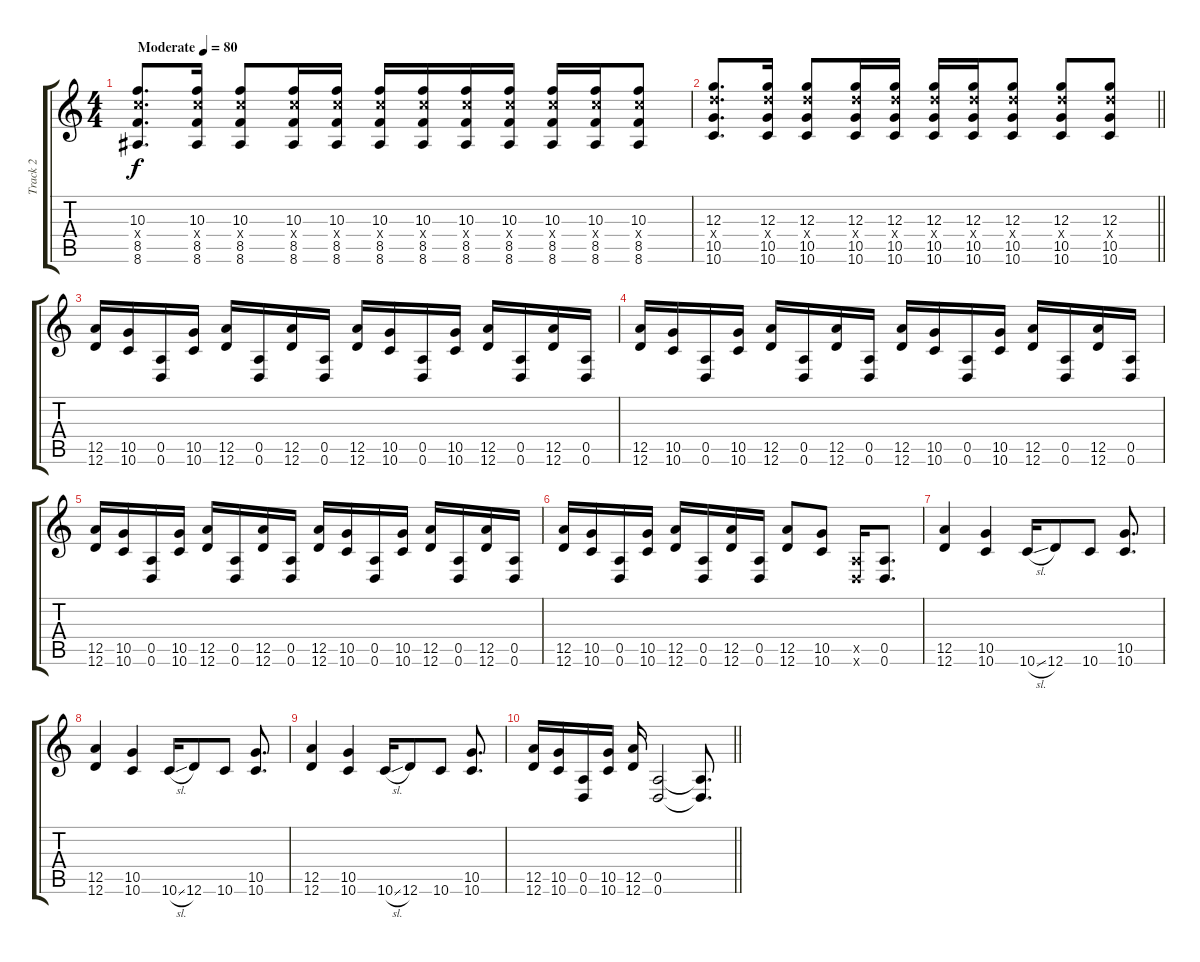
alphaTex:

\track ("Track 2" "Track 2") {instrument distortionguitar}
\staff {score tabs}
\tuning (E4 B3 G3 D3 A2 D2) {hide}
\ts (4 4)
\tempo (80 "Moderate")
\clef g2
\ks aminor
(10.3 10.4{x} 8.5 8.6).8{d dy f instrument distortionguitar} (10.3 10.4{x} 8.5 8.6).16 (10.3 10.4{x} 8.5 8.6).8 (10.3 10.4{x} 8.5 8.6).16 (10.3 10.4{x} 8.5 8.6).16 (10.3 10.4{x} 8.5 8.6).16 (10.3 10.4{x} 8.5 8.6).16 (10.3 10.4{x} 8.5 8.6).16 (10.3 10.4{x} 8.5 8.6).16 (10.3 10.4{x} 8.5 8.6).16 (10.3 10.4{x} 8.5 8.6).16 (10.3 10.4{x} 8.5 8.6).8 |
\barLineRight lightlight
(12.3 12.4{x} 10.5 10.6).8{d} (12.3 12.4{x} 10.5 10.6).16 (12.3 12.4{x} 10.5 10.6).8 (12.3 12.4{x} 10.5 10.6).16 (12.3 12.4{x} 10.5 10.6).16 (12.3 12.4{x} 10.5 10.6).16 (12.3 12.4{x} 10.5 10.6).16 (12.3 12.4{x} 10.5 10.6).8 (12.3 12.4{x} 10.5 10.6).8 (12.3 12.4{x} 10.5 10.6).8 |
(12.5 12.6).16 (10.5 10.6).16 (0.5 0.6).16 (10.5 10.6).16 (12.5 12.6).16 (0.5 0.6).16 (12.5 12.6).16 (0.5 0.6).16 (12.5 12.6).16 (10.5 10.6).16 (0.5 0.6).16 (10.5 10.6).16 (12.5 12.6).16 (0.5 0.6).16 (12.5 12.6).16 (0.5 0.6).16 |
(12.5 12.6).16 (10.5 10.6).16 (0.5 0.6).16 (10.5 10.6).16 (12.5 12.6).16 (0.5 0.6).16 (12.5 12.6).16 (0.5 0.6).16 (12.5 12.6).16 (10.5 10.6).16 (0.5 0.6).16 (10.5 10.6).16 (12.5 12.6).16 (0.5 0.6).16 (12.5 12.6).16 (0.5 0.6).16 |
(12.5 12.6).16 (10.5 10.6).16 (0.5 0.6).16 (10.5 10.6).16 (12.5 12.6).16 (0.5 0.6).16 (12.5 12.6).16 (0.5 0.6).16 (12.5 12.6).16 (10.5 10.6).16 (0.5 0.6).16 (10.5 10.6).16 (12.5 12.6).16 (0.5 0.6).16 (12.5 12.6).16 (0.5 0.6).16 |
(12.5 12.6).16 (10.5 10.6).16 (0.5 0.6).16 (10.5 10.6).16 (12.5 12.6).16 (0.5 0.6).16 (12.5 12.6).16 (0.5 0.6).16 (12.5 12.6).8 (10.5 10.6).8 (0.5{x} 0.6{x}).16 (0.5 0.6).8{d} |
(12.5 12.6).4 (10.5 10.6).4 10.6{sl}.16 12.6.8 10.6.8 (10.5 10.6).8{d} |
(12.5 12.6).4 (10.5 10.6).4 10.6{sl}.16 12.6.8 10.6.8 (10.5 10.6).8{d} |
(12.5 12.6).4 (10.5 10.6).4 10.6{sl}.16 12.6.8 10.6.8 (10.5 10.6).8{d} |
\barLineRight lightlight
(12.5 12.6).16 (10.5 10.6).16 (0.5 0.6).16 (10.5 10.6).16 (12.5 12.6).16 (0.5 0.6).2 (0.5{t} 0.6{t}).8{d}
